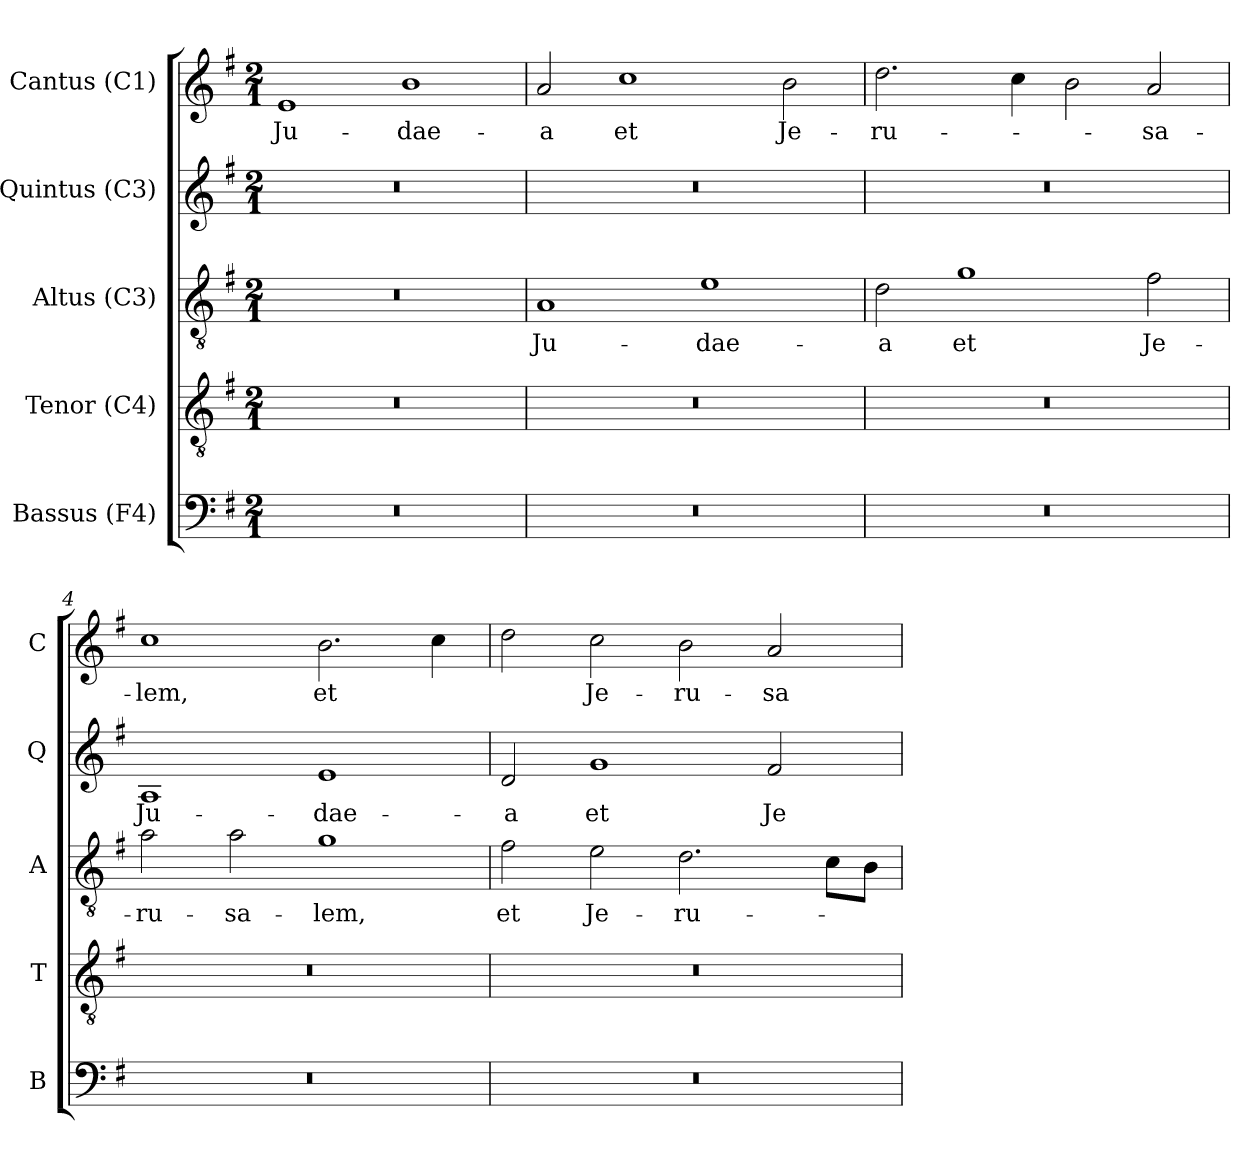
**kern	**kern	**kern	**text	**kern	**text	**kern	**text
*part5	*part4	*part3	*part3	*part2	*part2	*part1	*part1
*staff5	*staff4	*staff3	*staff3	*staff2	*staff2	*staff1	*staff1
*I"Bassus (F4)	*I"Tenor (C4)	*I"Altus (C3)	*	*I"Quintus (C3)	*	*I"Cantus (C1)	*
*I'B	*I'T	*I'A	*	*I'Q	*	*I'C	*
!!LO:PB:g=z
*clefF4	*clefGv2	*clefGv2	*	*clefG2	*	*clefG2	*
*k[f#]	*k[f#]	*k[f#]	*	*k[f#]	*	*k[f#]	*
*G:	*G:	*G:	*	*G:	*	*G:	*
*M2/1	*M2/1	*M2/1	*	*M2/1	*	*M2/1	*
=1	=1	=1	=1	=1	=1	=1	=1
!LO:N:vis=1	!LO:N:vis=1	!LO:N:vis=1	!	!LO:N:vis=1	!	!	!
!	!	!	!	!	!	!	!LO:LY:b:color=#000000
0r	0r	0r	.	0r	.	1ei	Ju-
!	!	!	!	!	!	!	!LO:LY:b:color=#000000
.	.	.	.	.	.	1bi	-dae-
=2	=2	=2	=2	=2	=2	=2	=2
!LO:N:vis=1	!LO:N:vis=1	!	!	!	!	!	!
!	!	!	!LO:LY:b:color=#000000	!LO:N:vis=1	!	!	!
!	!	!	!	!	!	!	!LO:LY:b:color=#000000
0r	0r	1Ai	Ju-	0r	.	2ai/	-a
!	!	!	!	!	!	!	!LO:LY:b:color=#000000
.	.	.	.	.	.	1cci	et
!	!	!	!LO:LY:b:color=#000000	!	!	!	!
.	.	1ei	-dae-	.	.	.	.
!	!	!	!	!	!	!	!LO:LY:b:color=#000000
.	.	.	.	.	.	2bi\	Je-
=3	=3	=3	=3	=3	=3	=3	=3
!LO:N:vis=1	!LO:N:vis=1	!	!	!	!	!	!
!	!	!	!LO:LY:b:color=#000000	!LO:N:vis=1	!	!	!
!	!	!	!	!	!	!	!LO:LY:b:color=#000000
0r	0r	2di\	-a	0r	.	2.ddi\	-ru-
!	!	!	!LO:LY:b:color=#000000	!	!	!	!
.	.	1gi	et	.	.	.	.
.	.	.	.	.	.	4cci\	.
.	.	.	.	.	.	2bi\	.
!	!	!	!LO:LY:b:color=#000000	!	!	!	!
!	!	!	!	!	!	!	!LO:LY:b:color=#000000
.	.	2f#i\	Je-	.	.	2ai/	-sa-
=4	=4	=4	=4	=4	=4	=4	=4
!LO:N:vis=1	!LO:N:vis=1	!	!	!	!	!	!
!	!	!	!LO:LY:b:color=#000000	!	!	!	!
!	!	!	!	!	!LO:LY:b:color=#000000	!	!
!	!	!	!	!	!	!	!LO:LY:b:color=#000000
0r	0r	2ai\	-ru-	1Ai	Ju-	1cci	-lem,
!	!	!	!LO:LY:b:color=#000000	!	!	!	!
.	.	2ai\	-sa-	.	.	.	.
!	!	!	!LO:LY:b:color=#000000	!	!	!	!
!	!	!	!	!	!LO:LY:b:color=#000000	!	!
!	!	!	!	!	!	!	!LO:LY:b:color=#000000
.	.	1gi	-lem,	1ei	-dae-	2.bi\	et
.	.	.	.	.	.	4cci\	.
=5	=5	=5	=5	=5	=5	=5	=5
!LO:N:vis=1	!LO:N:vis=1	!	!	!	!	!	!
!	!	!	!LO:LY:b:color=#000000	!	!	!	!
!	!	!	!	!	!LO:LY:b:color=#000000	!	!
0r	0r	2f#i\	et	2di/	-a	2ddi\	.
!	!	!	!LO:LY:b:color=#000000	!	!	!	!
!	!	!	!	!	!LO:LY:b:color=#000000	!	!
!	!	!	!	!	!	!	!LO:LY:b:color=#000000
.	.	2ei\	Je-	1gi	et	2cci\	Je-
!	!	!	!LO:LY:b:color=#000000	!	!	!	!
!	!	!	!	!	!	!	!LO:LY:b:color=#000000
.	.	2.di\	-ru-	.	.	2bi\	-ru-
!	!	!	!	!	!LO:LY:b:color=#000000	!	!
!	!	!	!	!	!	!	!LO:LY:b:color=#000000
.	.	.	.	2f#i/	Je-	2ai/	-sa-
.	.	8ci\L	.	.	.	.	.
.	.	8Bi\J	.	.	.	.	.
=	=	=	=	=	=	=	=
*-	*-	*-	*-	*-	*-	*-	*-
